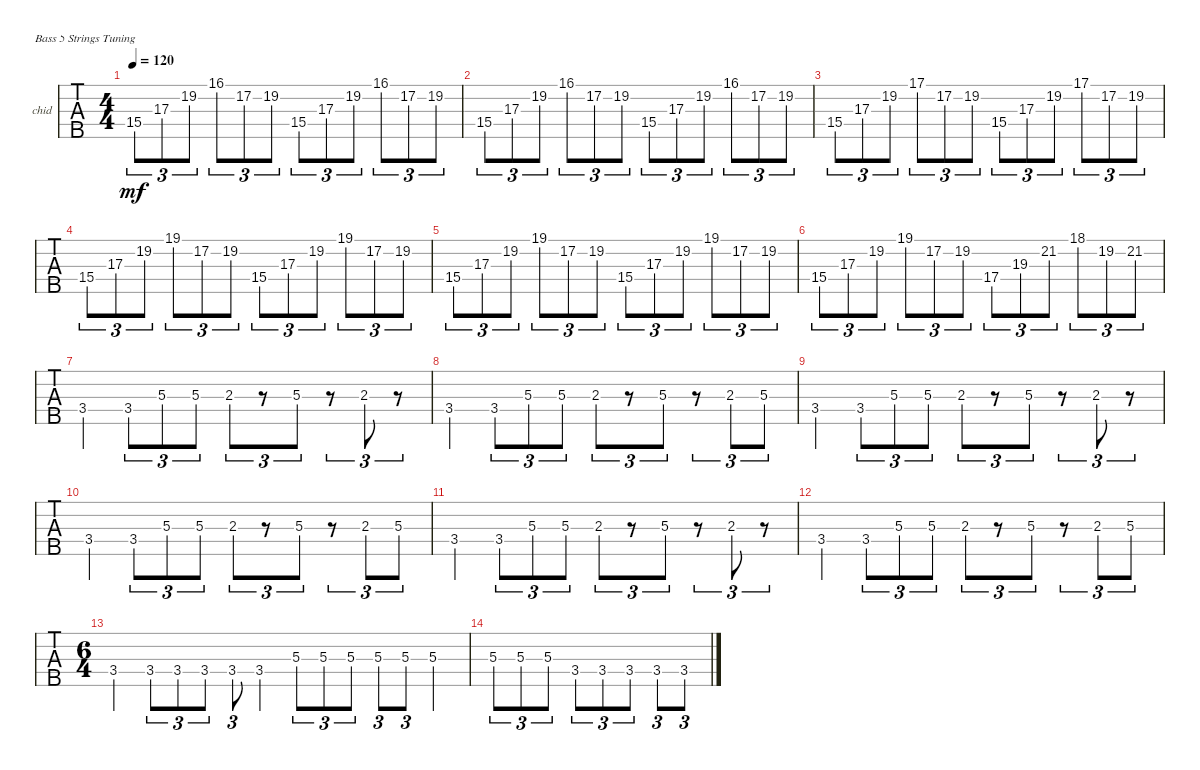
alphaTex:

\defaultSystemsLayout 4
\bracketExtendMode groupsimilarinstruments
\firstSystemTrackNameOrientation horizontal
\otherSystemsTrackNameOrientation horizontal
\track ("chid" "chid") {instrument electricbassfinger}
\staff {tabs}
\tuning (G2 D2 A1 E1 B0)
\ts (4 4)
\tempo 120
\clef f4
\ks c
15.4.8{tu (3 2) dy mf instrument electricbassfinger} 17.3.8{tu (3 2)} 19.2.8{tu (3 2)} 16.1.8{tu (3 2)} 17.2.8{tu (3 2)} 19.2.8{tu (3 2)} 15.4.8{tu (3 2)} 17.3.8{tu (3 2)} 19.2.8{tu (3 2)} 16.1.8{tu (3 2)} 17.2.8{tu (3 2)} 19.2.8{tu (3 2)} |
15.4.8{tu (3 2)} 17.3.8{tu (3 2)} 19.2.8{tu (3 2)} 16.1.8{tu (3 2)} 17.2.8{tu (3 2)} 19.2.8{tu (3 2)} 15.4.8{tu (3 2)} 17.3.8{tu (3 2)} 19.2.8{tu (3 2)} 16.1.8{tu (3 2)} 17.2.8{tu (3 2)} 19.2.8{tu (3 2)} |
15.4.8{tu (3 2)} 17.3.8{tu (3 2)} 19.2.8{tu (3 2)} 17.1.8{tu (3 2)} 17.2.8{tu (3 2)} 19.2.8{tu (3 2)} 15.4.8{tu (3 2)} 17.3.8{tu (3 2)} 19.2.8{tu (3 2)} 17.1.8{tu (3 2)} 17.2.8{tu (3 2)} 19.2.8{tu (3 2)} |
15.4.8{tu (3 2)} 17.3.8{tu (3 2)} 19.2.8{tu (3 2)} 19.1.8{tu (3 2)} 17.2.8{tu (3 2)} 19.2.8{tu (3 2)} 15.4.8{tu (3 2)} 17.3.8{tu (3 2)} 19.2.8{tu (3 2)} 19.1.8{tu (3 2)} 17.2.8{tu (3 2)} 19.2.8{tu (3 2)} |
15.4.8{tu (3 2)} 17.3.8{tu (3 2)} 19.2.8{tu (3 2)} 19.1.8{tu (3 2)} 17.2.8{tu (3 2)} 19.2.8{tu (3 2)} 15.4.8{tu (3 2)} 17.3.8{tu (3 2)} 19.2.8{tu (3 2)} 19.1.8{tu (3 2)} 17.2.8{tu (3 2)} 19.2.8{tu (3 2)} |
15.4.8{tu (3 2)} 17.3.8{tu (3 2)} 19.2.8{tu (3 2)} 19.1.8{tu (3 2)} 17.2.8{tu (3 2)} 19.2.8{tu (3 2)} 17.4.8{tu (3 2)} 19.3.8{tu (3 2)} 21.2.8{tu (3 2)} 18.1.8{tu (3 2)} 19.2.8{tu (3 2)} 21.2.8{tu (3 2)} |
\clef g2
3.4.4 3.4.8{tu (3 2)} 5.3.8{tu (3 2)} 5.3.8{tu (3 2)} 2.3.8{tu (3 2)} r.8{tu (3 2)} 5.3.8{tu (3 2)} r.8{tu (3 2)} 2.3.8{tu (3 2)} r.8{tu (3 2)} |
3.4.4 3.4.8{tu (3 2)} 5.3.8{tu (3 2)} 5.3.8{tu (3 2)} 2.3.8{tu (3 2)} r.8{tu (3 2)} 5.3.8{tu (3 2)} r.8{tu (3 2)} 2.3.8{tu (3 2)} 5.3.8{tu (3 2)} |
3.4.4 3.4.8{tu (3 2)} 5.3.8{tu (3 2)} 5.3.8{tu (3 2)} 2.3.8{tu (3 2)} r.8{tu (3 2)} 5.3.8{tu (3 2)} r.8{tu (3 2)} 2.3.8{tu (3 2)} r.8{tu (3 2)} |
3.4.4 3.4.8{tu (3 2)} 5.3.8{tu (3 2)} 5.3.8{tu (3 2)} 2.3.8{tu (3 2)} r.8{tu (3 2)} 5.3.8{tu (3 2)} r.8{tu (3 2)} 2.3.8{tu (3 2)} 5.3.8{tu (3 2)} |
3.4.4 3.4.8{tu (3 2)} 5.3.8{tu (3 2)} 5.3.8{tu (3 2)} 2.3.8{tu (3 2)} r.8{tu (3 2)} 5.3.8{tu (3 2)} r.8{tu (3 2)} 2.3.8{tu (3 2)} r.8{tu (3 2)} |
3.4.4 3.4.8{tu (3 2)} 5.3.8{tu (3 2)} 5.3.8{tu (3 2)} 2.3.8{tu (3 2)} r.8{tu (3 2)} 5.3.8{tu (3 2)} r.8{tu (3 2)} 2.3.8{tu (3 2)} 5.3.8{tu (3 2)} |
\ts (6 4)
3.4.4 3.4.8{tu (3 2)} 3.4.8{tu (3 2)} 3.4.8{tu (3 2)} 3.4.8{tu (3 2)} 3.4.4 5.3.8{tu (3 2)} 5.3.8{tu (3 2)} 5.3.8{tu (3 2)} 5.3.8{tu (3 2)} 5.3.8{tu (3 2)} 5.3.4 |
5.3.8{tu (3 2)} 5.3.8{tu (3 2)} 5.3.8{tu (3 2)} 3.4.8{tu (3 2)} 3.4.8{tu (3 2)} 3.4.8{tu (3 2)} 3.4.8{tu (3 2)} 3.4.8{tu (3 2)}
